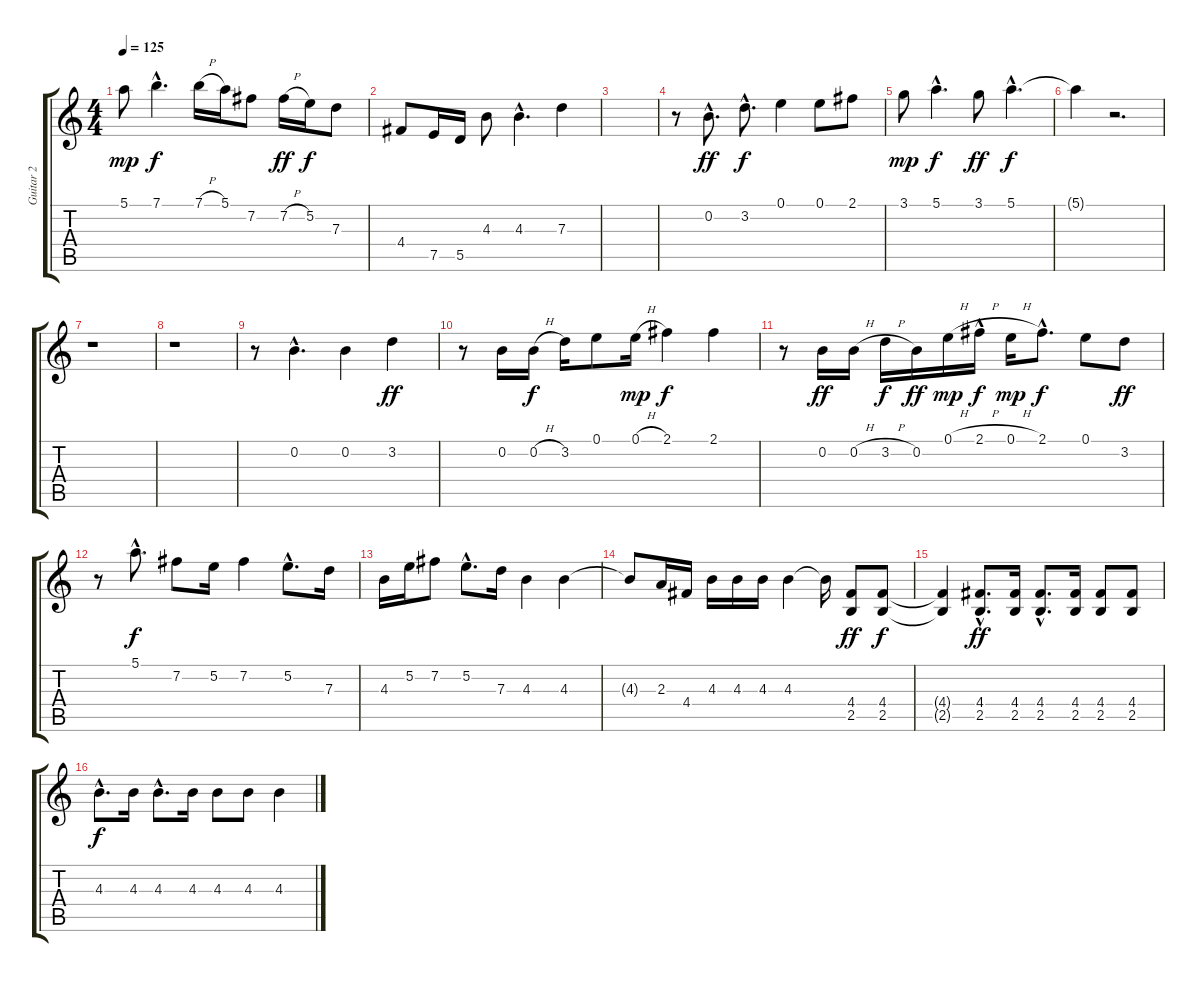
\track ("Guitar 2" "Guitar 2") {instrument overdrivenguitar}
\staff {score tabs}
\tuning (E4 B3 G3 D3 A2 E2) {hide}
\ts (4 4)
\tempo 125
\clef g2
\ks c
5.1.8{dy mp} 7.1{hac}.4{d dy f} 7.1{h}.16 5.1.16 7.2.8 7.2{h}.16{dy ff} 5.2.16{dy f} 7.3.8 |
4.4.8 7.5.16 5.5.16 4.3.8 4.3{hac}.4{d} 7.3.4 |
|
r.8 0.2{hac}.8{d dy ff} 3.2{hac}.8{d dy f} 0.1.4 0.1.8 2.1.8 |
3.1.8{dy mp} 5.1{hac}.4{d dy f} 3.1.8{dy ff} 5.1{hac}.4{d dy f} |
5.1{t}.4 r.2{d} |
r.1 |
r.1 |
r.8 0.2{hac}.4{d} 0.2.4 3.2.4{dy ff} |
r.8 0.2.16 0.2{h}.16{dy f} 3.2.16 0.1.8 0.1{h}.16{dy mp} 2.1.4{dy f} 2.1.4 |
r.8 0.2.16{dy ff} 0.2{h}.16 3.2{h}.16{dy f} 0.2.16{dy ff} 0.1{h}.16{dy mp} 2.1{h hac}.16{dy f} 0.1{h}.16{dy mp} 2.1{hac}.8{d dy f} 0.1.8 3.2.8{dy ff} |
r.8 5.1{hac}.8{d dy f} 7.2.8 5.2.16 7.2.4 5.2{hac}.8{d} 7.3.16 |
4.3.16 5.2.16 7.2.8 5.2{hac}.8{d} 7.3.16 4.3.4 4.3.4 |
4.3{t}.8 2.3.16 4.4.16 4.3.16 4.3.16 4.3.16 4.3.4 4.3{t}.16 (4.4 2.5).8{dy ff} (4.4 2.5).8{dy f} |
(4.4{t} 2.5{t}).4 (4.4{hac} 2.5{hac}).8{d dy ff} (4.4 2.5).16 (4.4{hac} 2.5{hac}).8{d} (4.4 2.5).16 (4.4 2.5).8 (4.4 2.5).8 |
4.3{hac}.8{d dy f} 4.3.16 4.3{hac}.8{d} 4.3.16 4.3.8 4.3.8 4.3.4
